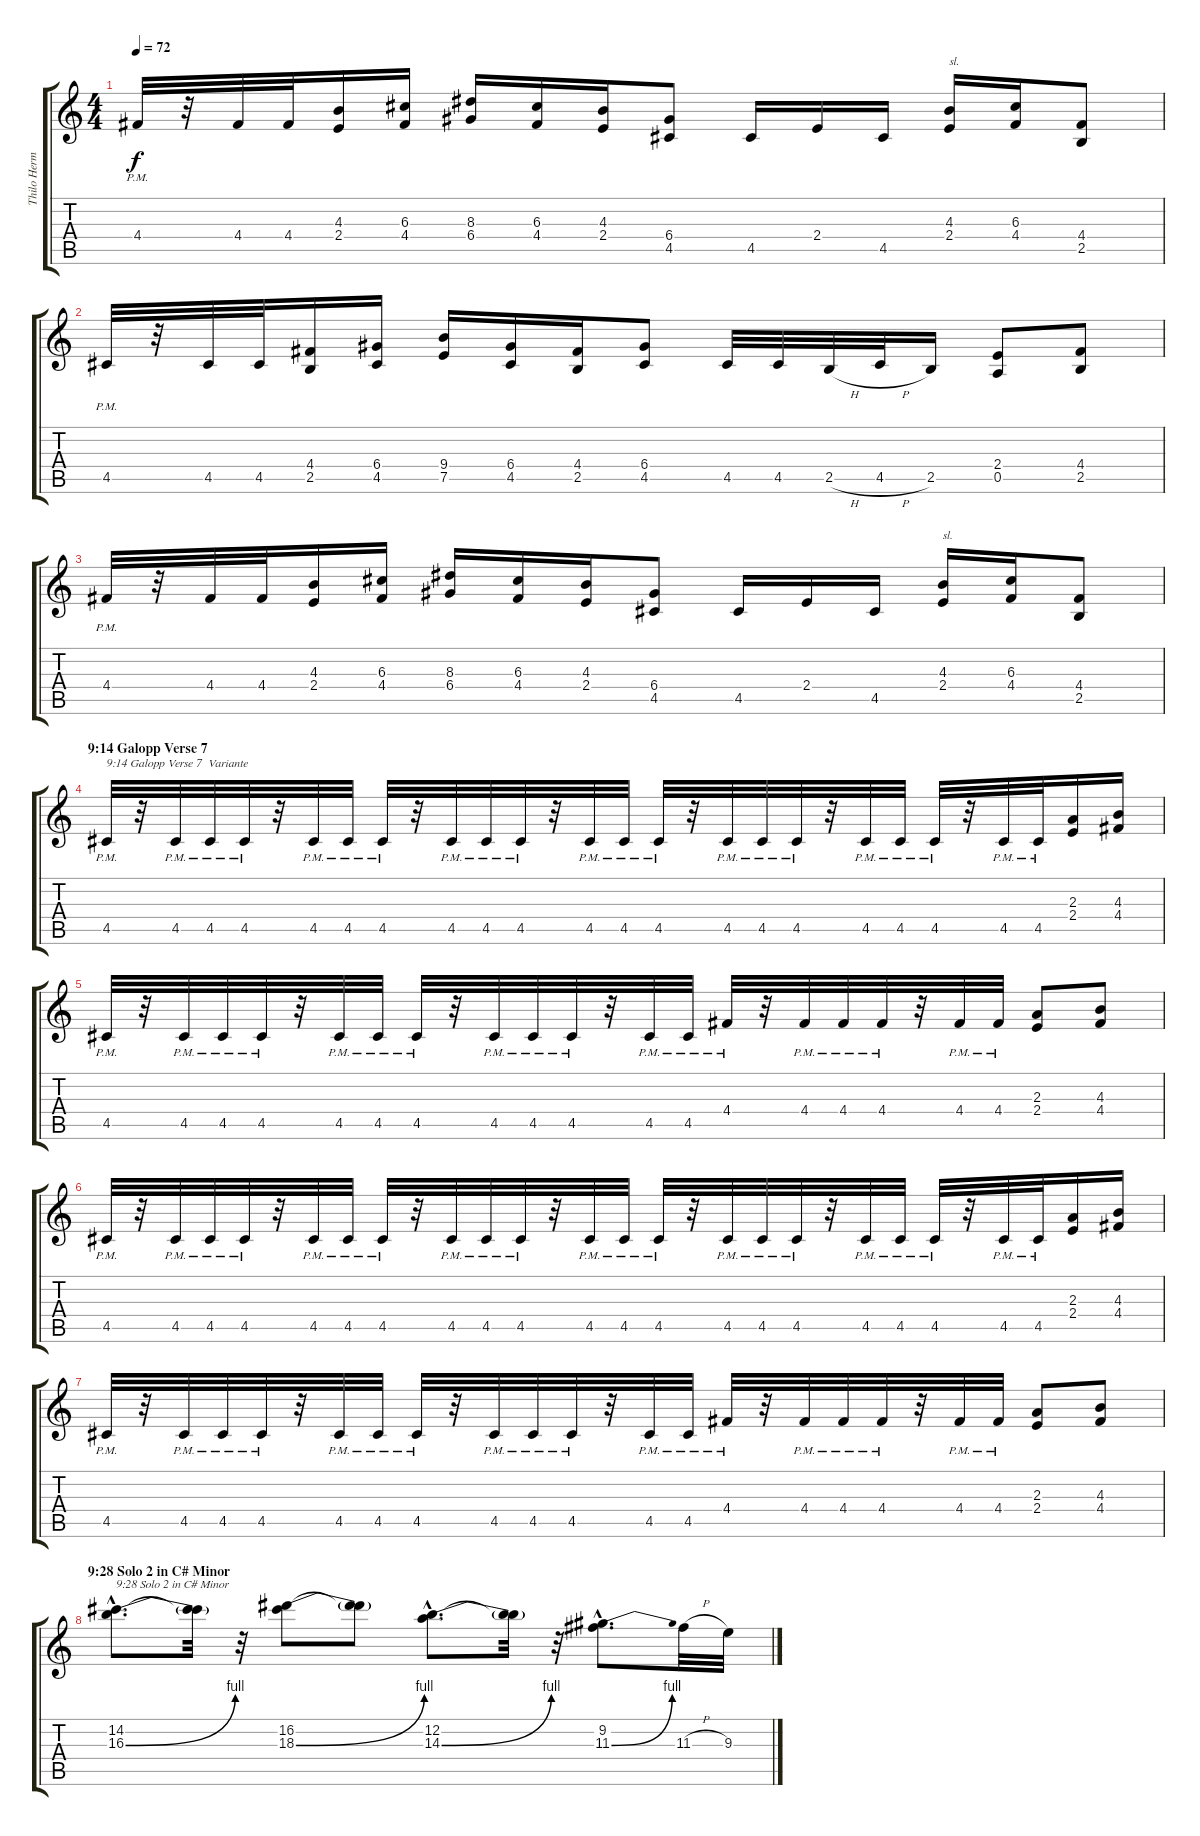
\track ("Thilo Hermann (right)" "Thilo Herm") {instrument overdrivenguitar}
\staff {score tabs}
\tuning (E4 B3 G3 D3 A2 E2) {hide}
\ts (4 4)
\tempo 72
\clef g2
\ks c
4.4{pm}.32{dy f} r.32 4.4.32 4.4.32 (4.3 2.4).16 (6.3 4.4).16 (8.3 6.4).16 (6.3 4.4).16 (4.3 2.4).16 (6.4 4.5).8 4.5.16 2.4.16 4.5.16 (4.3 2.4).16{txt "sl."} (6.3 4.4).16 (4.4 2.5).8 |
4.5{pm}.32 r.32 4.5.32 4.5.32 (4.4 2.5).16 (6.4 4.5).16 (9.4 7.5).16 (6.4 4.5).16 (4.4 2.5).16 (6.4 4.5).8 4.5.32 4.5.32 2.5{h}.32 4.5{h}.32 2.5.16 (2.4 0.5).8 (4.4 2.5).8 |
4.4{pm}.32 r.32 4.4.32 4.4.32 (4.3 2.4).16 (6.3 4.4).16 (8.3 6.4).16 (6.3 4.4).16 (4.3 2.4).16 (6.4 4.5).8 4.5.16 2.4.16 4.5.16 (4.3 2.4).16{txt "sl."} (6.3 4.4).16 (4.4 2.5).8 |
\section ("" "9:14 Galopp Verse 7")
4.5{pm}.32{txt "9:14 Galopp Verse 7  Variante"} r.32 4.5{pm}.32 4.5{pm}.32 4.5{pm}.32 r.32 4.5{pm}.32 4.5{pm}.32 4.5{pm}.32 r.32 4.5{pm}.32 4.5{pm}.32 4.5{pm}.32 r.32 4.5{pm}.32 4.5{pm}.32 4.5{pm}.32 r.32 4.5{pm}.32 4.5{pm}.32 4.5{pm}.32 r.32 4.5{pm}.32 4.5{pm}.32 4.5{pm}.32 r.32 4.5{pm}.32 4.5{pm}.32 (2.3 2.4).16 (4.3 4.4).16 |
4.5{pm}.32 r.32 4.5{pm}.32 4.5{pm}.32 4.5{pm}.32 r.32 4.5{pm}.32 4.5{pm}.32 4.5{pm}.32 r.32 4.5{pm}.32 4.5{pm}.32 4.5{pm}.32 r.32 4.5{pm}.32 4.5{pm}.32 4.4{pm}.32 r.32 4.4{pm}.32 4.4{pm}.32 4.4{pm}.32 r.32 4.4{pm}.32 4.4{pm}.32 (2.3 2.4).8 (4.3 4.4).8 |
4.5{pm}.32 r.32 4.5{pm}.32 4.5{pm}.32 4.5{pm}.32 r.32 4.5{pm}.32 4.5{pm}.32 4.5{pm}.32 r.32 4.5{pm}.32 4.5{pm}.32 4.5{pm}.32 r.32 4.5{pm}.32 4.5{pm}.32 4.5{pm}.32 r.32 4.5{pm}.32 4.5{pm}.32 4.5{pm}.32 r.32 4.5{pm}.32 4.5{pm}.32 4.5{pm}.32 r.32 4.5{pm}.32 4.5{pm}.32 (2.3 2.4).16 (4.3 4.4).16 |
4.5{pm}.32 r.32 4.5{pm}.32 4.5{pm}.32 4.5{pm}.32 r.32 4.5{pm}.32 4.5{pm}.32 4.5{pm}.32 r.32 4.5{pm}.32 4.5{pm}.32 4.5{pm}.32 r.32 4.5{pm}.32 4.5{pm}.32 4.4{pm}.32 r.32 4.4{pm}.32 4.4{pm}.32 4.4{pm}.32 r.32 4.4{pm}.32 4.4{pm}.32 (2.3 2.4).8 (4.3 4.4).8 |
\section ("" "9:28 Solo 2 in C# Minor")
(14.2{hac} 16.3{be (bend 0 0 60 4) hac}).8{d txt "9:28 Solo 2 in C# Minor"} (14.2{t} 16.3{t}).32 r.32 (16.2 18.3{be (bend 0 0 60 4)}).8 (16.2{t} 18.3{t}).8 (12.2{hac} 14.3{be (bend 0 0 60 4) hac}).8{d} (12.2{t} 14.3{t}).32 r.32 (9.2{hac} 11.3{be (bend 0 0 60 4) hac}).8{d} 11.3{h}.32 9.3.32
